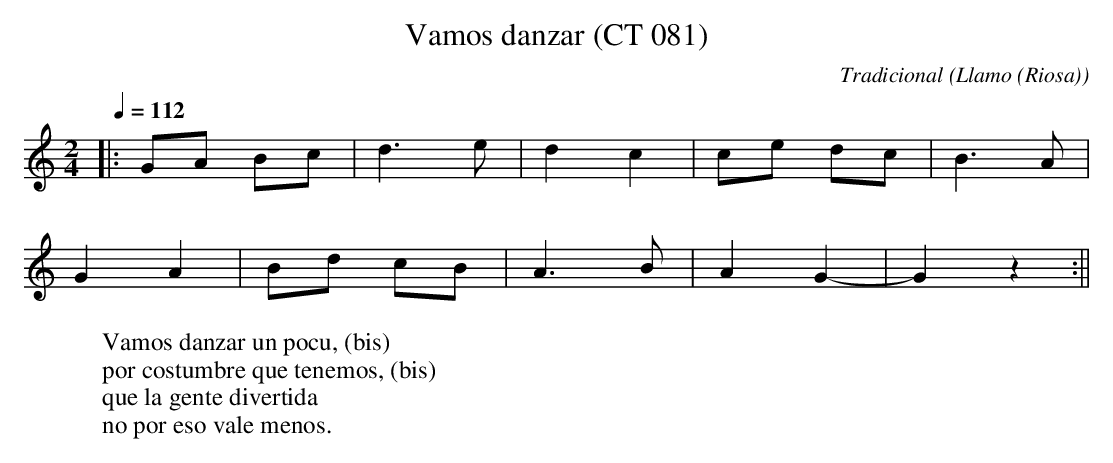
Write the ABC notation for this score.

X:1
T:Vamos danzar (CT 081)
C:Tradicional
O:Llamo (Riosa)
M:2/4
L:1/8
Q:1/4=112
W:Vamos danzar un pocu, (bis)
W:por costumbre que tenemos, (bis)
W:que la gente divertida
W:no por eso vale menos.
K:C
|:GA Bc|d3e|d2 c2|ce dc|B3A|
G2 A2|Bd cB|A3B|A2 G2-|G2z2:||
